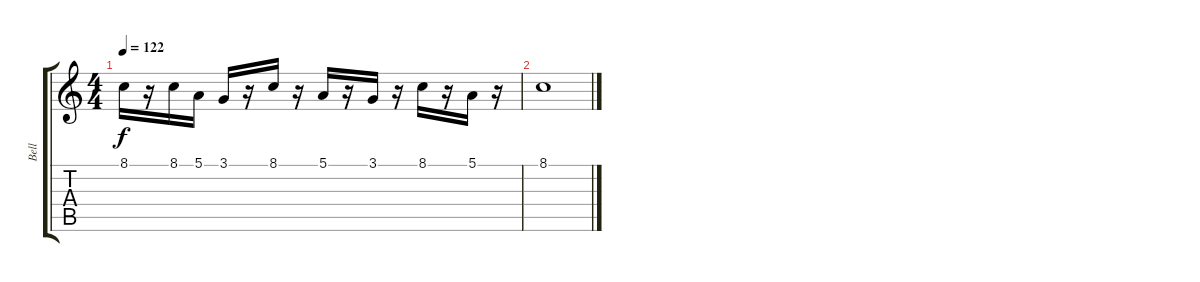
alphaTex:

\track ("Bell" "Bell") {instrument tinklebell}
\staff {score tabs}
\tuning (E4 B3 G3 D3 A2 E2) {hide}
\ts (4 4)
\tempo 122
\clef g2
\ks c
8.1.16{dy f} r.16 8.1.16 5.1.16 3.1.16 r.16 8.1.16 r.16 5.1.16 r.16 3.1.16 r.16 8.1.16 r.16 5.1.16 r.16 |
8.1.1
